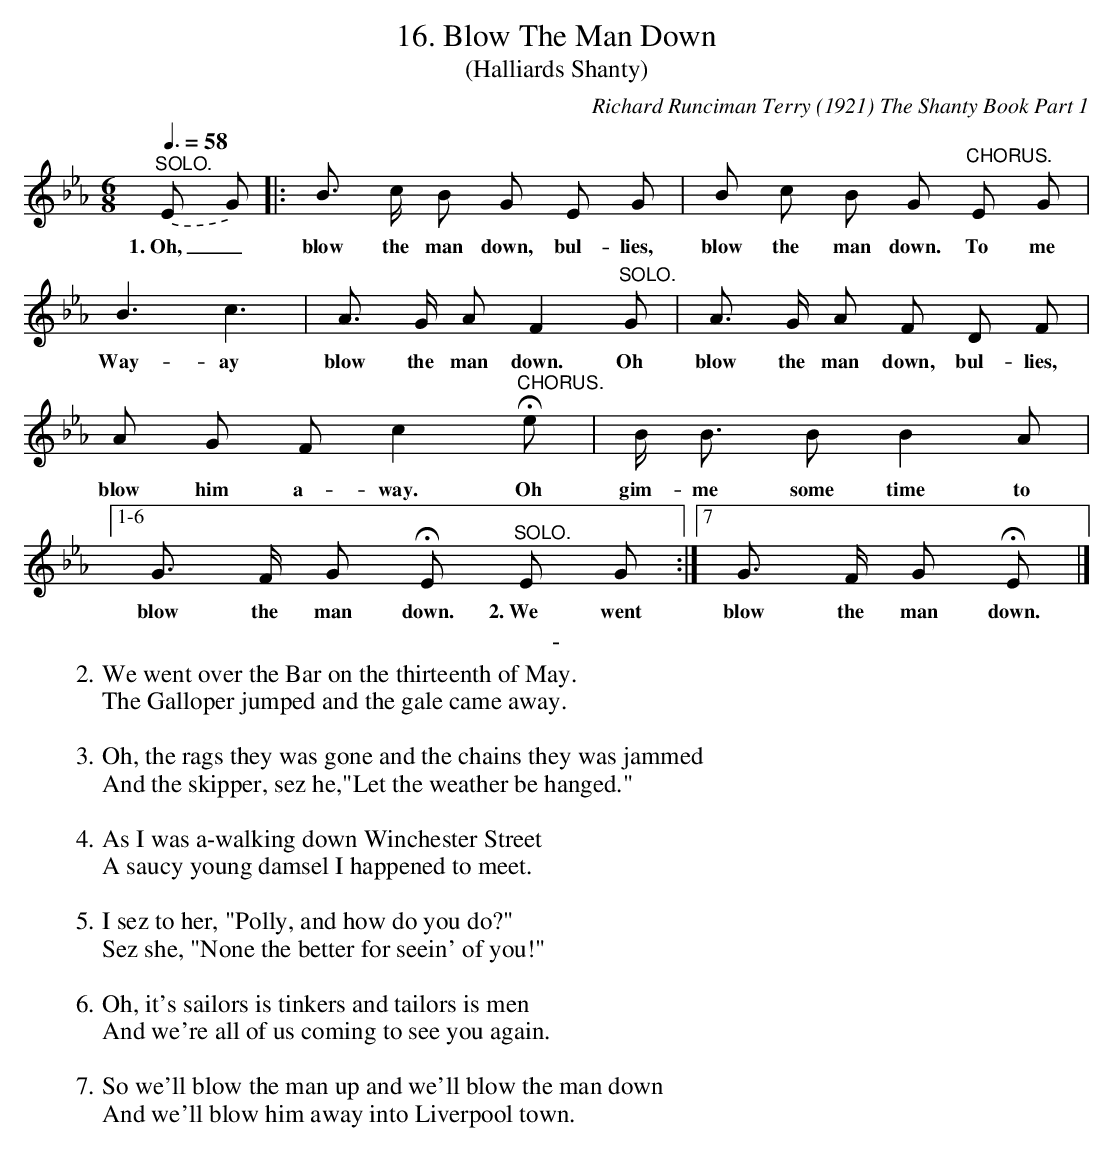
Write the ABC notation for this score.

X:1
T:16. Blow The Man Down
T:(Halliards Shanty)
C:Richard Runciman Terry (1921) The Shanty Book Part 1
L:1/8
Q:3/8=58
M:6/8
K:Eb
"^SOLO." .(E G) |: B> c B G E G | B c B G "^CHORUS." E G | B3 c3 |
w: 1.~Oh,_| blow the man down, bul- lies, | blow the man down. To me | Way- ay |
A> G A F2 "^SOLO." G | A> G A F D F | A G F c2  "^CHORUS." He |
w: blow the man down. Oh | blow the man down, bul- lies, | blow him a- way. Oh |
B< B B B2 A |1-6 G> F G HE"^SOLO." E G :|7  G> F G HE |]
w: gim- me some time to | blow the man down. 2.~We went | blow the man down. |
T: -
W: 2. We went over the Bar on the thirteenth of May.
W: The Galloper jumped and the gale came away.
W:
W: 3. Oh, the rags they was gone and the chains they was jammed
W: And the skipper, sez he,"Let the weather be hanged."
W:
W: 4. As I was a-walking down Winchester Street
W: A saucy young damsel I happened to meet.
W:
W: 5. I sez to her, "Polly, and how do you do?"
W: Sez she, "None the better for seein' of you!"
W:
W: 6. Oh, it's sailors is tinkers and tailors is men
W: And we're all of us coming to see you again.
W:
W: 7. So we'll blow the man up and we'll blow the man down
W: And we'll blow him away into Liverpool town.
